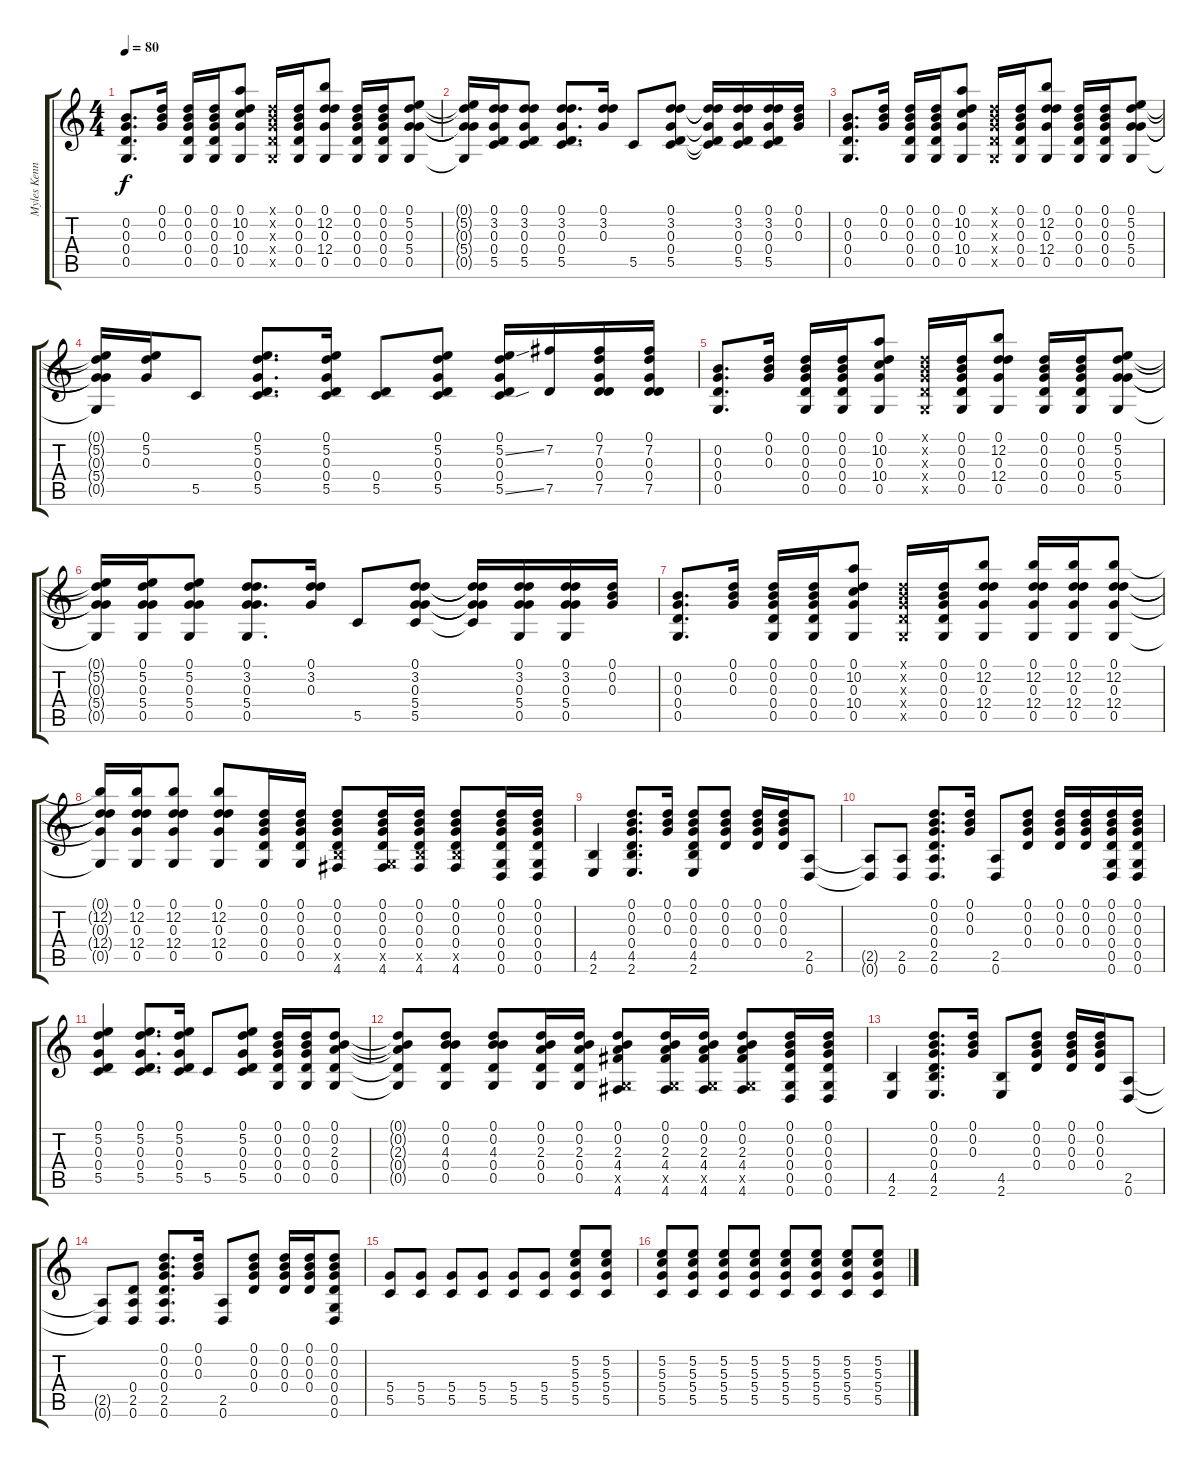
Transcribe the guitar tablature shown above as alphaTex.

\track ("Myles Kennedy Acoustic" "Myles Kenn") {instrument acousticguitarnylon}
\staff {score tabs}
\tuning (D4 B3 G3 D3 G2 D2) {hide}
\ts (4 4)
\tempo 80
\clef g2
\ks c
(0.2 0.3 0.4 0.5).8{d dy f} (0.1 0.2 0.3).16 (0.1 0.2 0.3 0.4 0.5).16 (0.1 0.2 0.3 0.4 0.5).16 (0.1 10.2 0.3 10.4 0.5).8 (0.1{x} 0.2{x} 0.3{x} 0.4{x} 0.5{x}).16 (0.1 0.2 0.3 0.4 0.5).16 (0.1 12.2 0.3 12.4 0.5).8 (0.1 0.2 0.3 0.4 0.5).16 (0.1 0.2 0.3 0.4 0.5).16 (0.1 5.2 0.3 5.4 0.5).8 |
(0.1{t} 5.2{t} 0.3{t} 5.4{t} 0.5{t}).16 (0.1 3.2 0.3 0.4 5.5).16 (0.1 3.2 0.3 0.4 5.5).8 (0.1 3.2 0.3 0.4 5.5).8{d} (0.1 3.2 0.3).16 5.5.8 (0.1 3.2 0.3 0.4 5.5).8 (0.1{t} 3.2{t} 0.3{t} 0.4{t} 5.5{t}).16 (0.1 3.2 0.3 0.4 5.5).16 (0.1 3.2 0.3 0.4 5.5).16 (0.1 0.2 0.3).16 |
(0.2 0.3 0.4 0.5).8{d} (0.1 0.2 0.3).16 (0.1 0.2 0.3 0.4 0.5).16 (0.1 0.2 0.3 0.4 0.5).16 (0.1 10.2 0.3 10.4 0.5).8 (0.1{x} 0.2{x} 0.3{x} 0.4{x} 0.5{x}).16 (0.1 0.2 0.3 0.4 0.5).16 (0.1 12.2 0.3 12.4 0.5).8 (0.1 0.2 0.3 0.4 0.5).16 (0.1 0.2 0.3 0.4 0.5).16 (0.1 5.2 0.3 5.4 0.5).8 |
(0.1{t} 5.2{t} 0.3{t} 5.4{t} 0.5{t}).16 (0.1 5.2 0.3).16 5.5.8 (0.1 5.2 0.3 0.4 5.5).8{d} (0.1 5.2 0.3 0.4 5.5).16 (0.4 5.5).8 (0.1 5.2 0.3 0.4 5.5).8 (0.1 5.2{ss} 0.3 0.4 5.5{ss}).16 (7.2 7.5).16 (0.1 7.2 0.3 0.4 7.5).16 (0.1 7.2 0.3 0.4 7.5).16 |
(0.2 0.3 0.4 0.5).8{d} (0.1 0.2 0.3).16 (0.1 0.2 0.3 0.4 0.5).16 (0.1 0.2 0.3 0.4 0.5).16 (0.1 10.2 0.3 10.4 0.5).8 (0.1{x} 0.2{x} 0.3{x} 0.4{x} 0.5{x}).16 (0.1 0.2 0.3 0.4 0.5).16 (0.1 12.2 0.3 12.4 0.5).8 (0.1 0.2 0.3 0.4 0.5).16 (0.1 0.2 0.3 0.4 0.5).16 (0.1 5.2 0.3 5.4 0.5).8 |
(0.1{t} 5.2{t} 0.3{t} 5.4{t} 0.5{t}).16 (0.1 5.2 0.3 5.4 0.5).16 (0.1 5.2 0.3 5.4 0.5).8 (0.1 3.2 0.3 5.4 0.5).8{d} (0.1 3.2 0.3).16 5.5.8 (0.1 3.2 0.3 5.4 5.5).8 (0.1{t} 3.2{t} 0.3{t} 5.4{t} 5.5{t}).16 (0.1 3.2 0.3 5.4 0.5).16 (0.1 3.2 0.3 5.4 0.5).16 (0.1 0.2 0.3).16 |
(0.2 0.3 0.4 0.5).8{d} (0.1 0.2 0.3).16 (0.1 0.2 0.3 0.4 0.5).16 (0.1 0.2 0.3 0.4 0.5).16 (0.1 10.2 0.3 10.4 0.5).8 (0.1{x} 0.2{x} 0.3{x} 0.4{x} 0.5{x}).16 (0.1 0.2 0.3 0.4 0.5).16 (0.1 12.2 0.3 12.4 0.5).8 (0.1 12.2 0.3 12.4 0.5).16 (0.1 12.2 0.3 12.4 0.5).16 (0.1 12.2 0.3 12.4 0.5).8 |
(0.1{t} 12.2{t} 0.3{t} 12.4{t} 0.5{t}).16 (0.1 12.2 0.3 12.4 0.5).16 (0.1 12.2 0.3 12.4 0.5).8 (0.1 12.2 0.3 12.4 0.5).8 (0.1 0.2 0.3 0.4 0.5).16 (0.1 0.2 0.3 0.4 0.5).16 (0.1 0.2 0.3 0.4 4.5{x} 4.6).8 (0.1 0.2 0.3 0.4 0.5{x} 4.6).16 (0.1 0.2 0.3 0.4 4.5{x} 4.6).16 (0.1 0.2 0.3 0.4 4.5{x} 4.6).8 (0.1 0.2 0.3 0.4 0.5 0.6).16 (0.1 0.2 0.3 0.4 0.5 0.6).16 |
(4.5 2.6).4 (0.1 0.2 0.3 0.4 4.5 2.6).8{d} (0.1 0.2 0.3).16 (0.1 0.2 0.3 0.4 4.5 2.6).8 (0.1 0.2 0.3 0.4).8 (0.1 0.2 0.3 0.4).16 (0.1 0.2 0.3 0.4).16 (2.5 0.6).8 |
(2.5{t} 0.6{t}).8 (2.5 0.6).8 (0.1 0.2 0.3 0.4 2.5 0.6).8{d} (0.1 0.2 0.3).16 (2.5 0.6).8 (0.1 0.2 0.3 0.4).8 (0.1 0.2 0.3 0.4).16 (0.1 0.2 0.3 0.4).16 (0.1 0.2 0.3 0.4 0.5 0.6).16 (0.1 0.2 0.3 0.4 0.5 0.6).16 |
(0.1 5.2 0.3 0.4 5.5).4 (0.1 5.2 0.3 0.4 5.5).8{d} (0.1 5.2 0.3 0.4 5.5).16 5.5.8 (0.1 5.2 0.3 0.4 5.5).8 (0.1 0.2 0.3 0.4 0.5).16 (0.1 0.2 0.3 0.4 0.5).16 (0.1 0.2 2.3 0.4 0.5).8 |
(0.1{t} 0.2{t} 2.3{t} 0.4{t} 0.5{t}).8 (0.1 0.2 4.3 0.4 0.5).8 (0.1 0.2 4.3 0.4 0.5).8 (0.1 0.2 2.3 0.4 0.5).16 (0.1 0.2 2.3 0.4 0.5).16 (0.1 0.2 2.3 4.4 0.5{x} 4.6).8 (0.1 0.2 2.3 4.4 0.5{x} 4.6).16 (0.1 0.2 2.3 4.4 0.5{x} 4.6).16 (0.1 0.2 2.3 4.4 0.5{x} 4.6).8 (0.1 0.2 0.3 0.4 0.5 0.6).16 (0.1 0.2 0.3 0.4 0.5 0.6).16 |
(4.5 2.6).4 (0.1 0.2 0.3 0.4 4.5 2.6).8{d} (0.1 0.2 0.3).16 (4.5 2.6).8 (0.1 0.2 0.3 0.4).8 (0.1 0.2 0.3 0.4).16 (0.1 0.2 0.3 0.4).16 (2.5 0.6).8 |
(2.5{t} 0.6{t}).8 (0.4 2.5 0.6).8 (0.1 0.2 0.3 0.4 2.5 0.6).8{d} (0.1 0.2 0.3).16 (2.5 0.6).8 (0.1 0.2 0.3 0.4).8 (0.1 0.2 0.3 0.4).16 (0.1 0.2 0.3 0.4).16 (0.1 0.2 0.3 0.4 0.5 0.6).8 |
(5.4 5.5).8 (5.4 5.5).8 (5.4 5.5).8 (5.4 5.5).8 (5.4 5.5).8 (5.4 5.5).8 (5.2 5.3 5.4 5.5).8 (5.2 5.3 5.4 5.5).8 |
(5.2 5.3 5.4 5.5).8 (5.2 5.3 5.4 5.5).8 (5.2 5.3 5.4 5.5).8 (5.2 5.3 5.4 5.5).8 (5.2 5.3 5.4 5.5).8 (5.2 5.3 5.4 5.5).8 (5.2 5.3 5.4 5.5).8 (5.2 5.3 5.4 5.5).8
